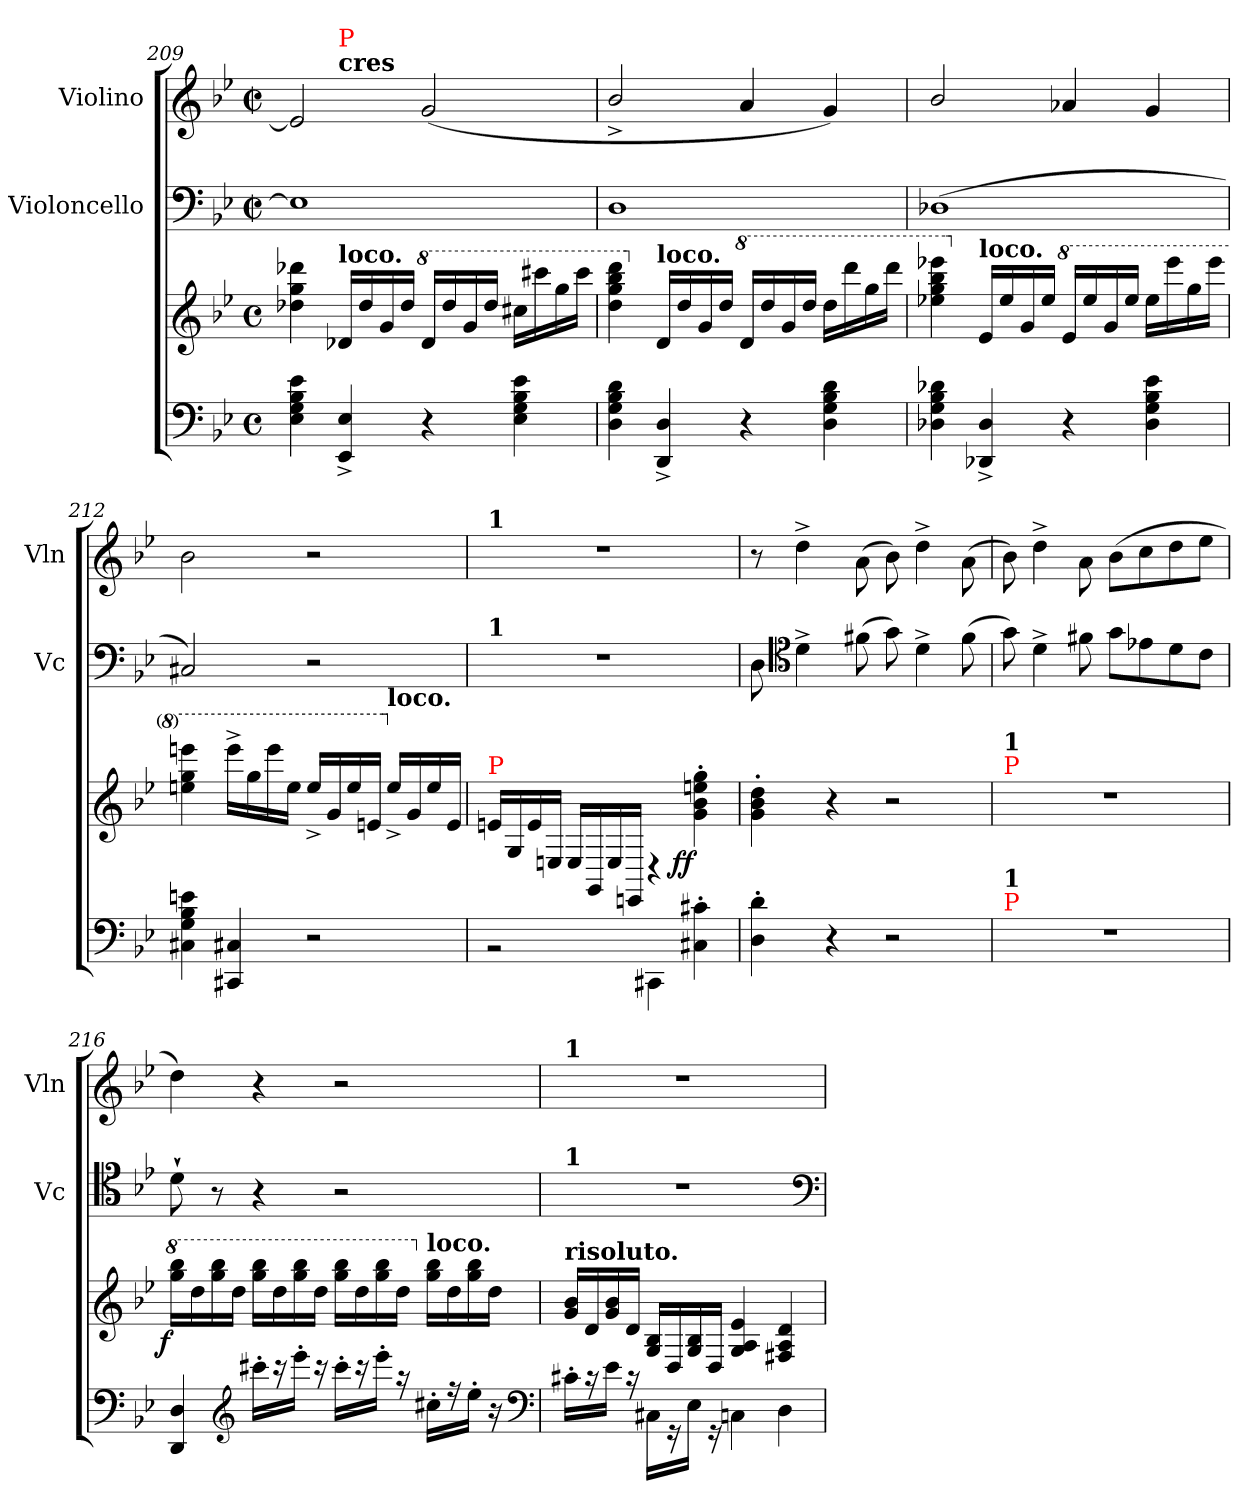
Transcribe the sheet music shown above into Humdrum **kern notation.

**kern	**kern	**dynam	**kern	**kern
*part3	*part3	*part3	*part2	*part1
*staff4	*staff3	*staff3/4	*staff2	*staff1
*	*	*	*I"Violoncello	*I"Violino
*	*	*	*I'Vc	*I'Vln
*clefF4	*clefG2	*	*clefF4	*clefG2
*k[b-e-]	*k[b-e-]	*	*k[b-e-]	*k[b-e-]
*g:	*g:	*	*g:	*g:
*M4/4	*M4/4	*	*M2/2	*M2/2
*met(c)	*met(c)	*	*met(c|)	*met(c|)
=209	=209	=209	=209	=209
*	*	*	*	*^
4e- 4B- 4G 4E-	4ddd-X\ 4gg\ 4dd-X\	.	1E-]	2e-]	4ryy
!	!	!	!	!	!LO:TX:a:B:t=cres
!	!	!	!	!	!LO:TX:a:color=red:t=P
!	!LO:TX:a:B:t=loco.	!	!	!	!
4E-^> 4EE-^>	16d-XLL	.	.	.	2.ryy
.	16dd-	.	.	.	.
.	16g	.	.	.	.
.	16dd-JJ	.	.	.	.
*	*8va	*	*	*	*
4r	16dd-LL	.	.	(<2g	.
.	16ddd-	.	.	.	.
.	16gg	.	.	.	.
.	16ddd-JJ	.	.	.	.
4e- 4B- 4G 4E-	16ccc#XLL	.	.	.	.
.	16cccc#X	.	.	.	.
.	16ggg	.	.	.	.
.	16cccc#JJ	.	.	.	.
*	*	*	*	*v	*v
=210	=210	=210	=210	=210
4d 4B- 4G 4D	4dddd 4bbb- 4ggg 4ddd	.	1D	2b-^</
*	*X8va	*	*	*
!	!LO:TX:a:B:t=loco.	!	!	!
4D^> 4DD^>	16dLL	.	.	.
.	16dd	.	.	.
.	16g	.	.	.
.	16ddJJ	.	.	.
*	*8va	*	*	*
4r	16ddLL	.	.	4a
.	16ddd	.	.	.
.	16gg	.	.	.
.	16dddJJ	.	.	.
4d 4B- 4G 4D	16dddLL	.	.	4g)
.	16dddd	.	.	.
.	16ggg	.	.	.
.	16ddddJJ	.	.	.
=211	=211	=211	=211	=211
4d-X 4B- 4G 4D-X	4eeee-X 4bbb- 4ggg 4eee-X	.	(<1D-X	2b-/
*	*X8va	*	*	*
!	!LO:TX:a:B:t=loco.	!	!	!
4D-^> 4DD-X^>	16e-/LL	.	.	.
.	16ee-	.	.	.
.	16g	.	.	.
.	16ee-JJ	.	.	.
*	*8va	*	*	*
4r	16ee-/LL	.	.	4a-X
.	16eee-	.	.	.
.	16gg	.	.	.
.	16eee-JJ	.	.	.
4e- 4B- 4G 4D-	16eee-LL	.	.	4g
.	16eeee-	.	.	.
.	16ggg	.	.	.
.	16eeee-JJ	.	.	.
=212	=212	=212	=212	=212
4en 4B- 4G 4C#X	4eeeen 4ggg 4eeen	.	2C#X)	2b-\
4C#X 4CC#X	16eeee^<LL	.	.	.
.	16ggg	.	.	.
.	16eeee	.	.	.
.	16eeeJJ	.	.	.
2r	16eee^<LL	.	2r	2r
.	16gg	.	.	.
.	16eee	.	.	.
.	16eenJJ	.	.	.
*	*X8va	*	*	*
!	!LO:TX:a:B:t=loco.	!	!	!
.	16ee^<LL	.	.	.
.	16g	.	.	.
.	16ee	.	.	.
.	16eJJ	.	.	.
=213	=213	=213	=213	=213
!	!	!	!	!LO:TX:a:B:t=1
!	!	!	!LO:TX:a:B:t=1	!
!	!LO:TX:a:color=red:t=P	!	!	!
2rBB	16en\LL	.	1r	1rdd
.	16G/	.	.	.
.	16e\	.	.	.
.	16En/JJ	.	.	.
.	16E/LL	.	.	.
.	16GG/	.	.	.
.	16E/	.	.	.
.	16EEn/JJ	.	.	.
4CC#X\	4rD	.	.	.
!	!	!LO:DY:b:rj	!	!
4c#X' 4C#X'	4gg' 4een' 4b-' 4g'	ff	.	.
=214	=214	=214	=214	=214
4d' 4D'	4dd' 4b-' 4g'	.	8D	8r
*	*	*	*clefC4	*
.	.	.	4d^<	4dd^>
4r	4r	.	.	.
.	.	.	(>8f#X	(>8a\
2r	2r	.	8g)	8b-)
.	.	.	4d^<	4dd^>
.	.	.	(>8f#	(>8a\
=215	=215	=215	=215	=215
!	!LO:TX:a:color=red:t=P	!	!	!
!	!LO:TX:a:B:t=1	!	!	!
!LO:TX:a:color=red:t=P	!	!	!	!
!LO:TX:a:B:t=1	!	!	!	!
1rF	1rdd	.	8g)	8b-)
.	.	.	4d^<	4dd^>
.	.	.	8f#X	8a\
.	.	.	8gL	(>8b-L
.	.	.	8e-X	8cc
.	.	.	8d	8dd
.	.	.	8cJ	8ee-J
=216	=216	=216	=216	=216
*	*8va	*	*	*
!	!	!LO:DY:b:rj	!	!
4D 4DD	16bbb- 16gggLL	f	8d`>	4dd)
.	16ddd	.	.	.
.	16bbb- 16ggg	.	8r	.
.	16dddJJ	.	.	.
*clefG2	*	*	*	*
16ccc#X'LL	16bbb- 16gggLL	.	4r	4r
16rccc	16ddd	.	.	.
16eee-'JJ	16bbb- 16ggg	.	.	.
16rccc	16dddJJ	.	.	.
16ccc#'LL	16bbb- 16gggLL	.	2r	2r
16rccc	16ddd	.	.	.
16eee-'JJ	16bbb- 16ggg	.	.	.
16raa	16dddJJ	.	.	.
*	*X8va	*	*	*
!	!LO:TX:a:B:t=loco.	!	!	!
16cc#X'LL	16bb- 16ggLL	.	.	.
16r	16dd	.	.	.
16ee-'JJ	16bb- 16gg	.	.	.
16r	16ddJJ	.	.	.
*clefF4	*	*	*	*
=217	=217	=217	=217	=217
!	!	!	!	!LO:TX:a:B:t=1
!	!	!	!LO:TX:a:B:t=1	!
!	!LO:TX:a:B:t=risoluto.	!	!	!
16c#X'>LL	16b- 16gLL	.	1r	1rdd
16rc	16d	.	.	.
16e-JJ	16b- 16g	.	.	.
16rc	16dJJ	.	.	.
16C#X\LL	16B-/ 16G/LL	.	.	.
16rGG	16D/	.	.	.
16E-\JJ	16B-/ 16G/	.	.	.
16rGG	16D/JJ	.	.	.
4Cn\	4e-/ 4A/ 4G/	.	.	.
4D\	4d/ 4A/ 4F#X/	.	.	.
*	*	*	*clefF4	*
=	=	=	=	=
*-	*-	*-	*-	*-
